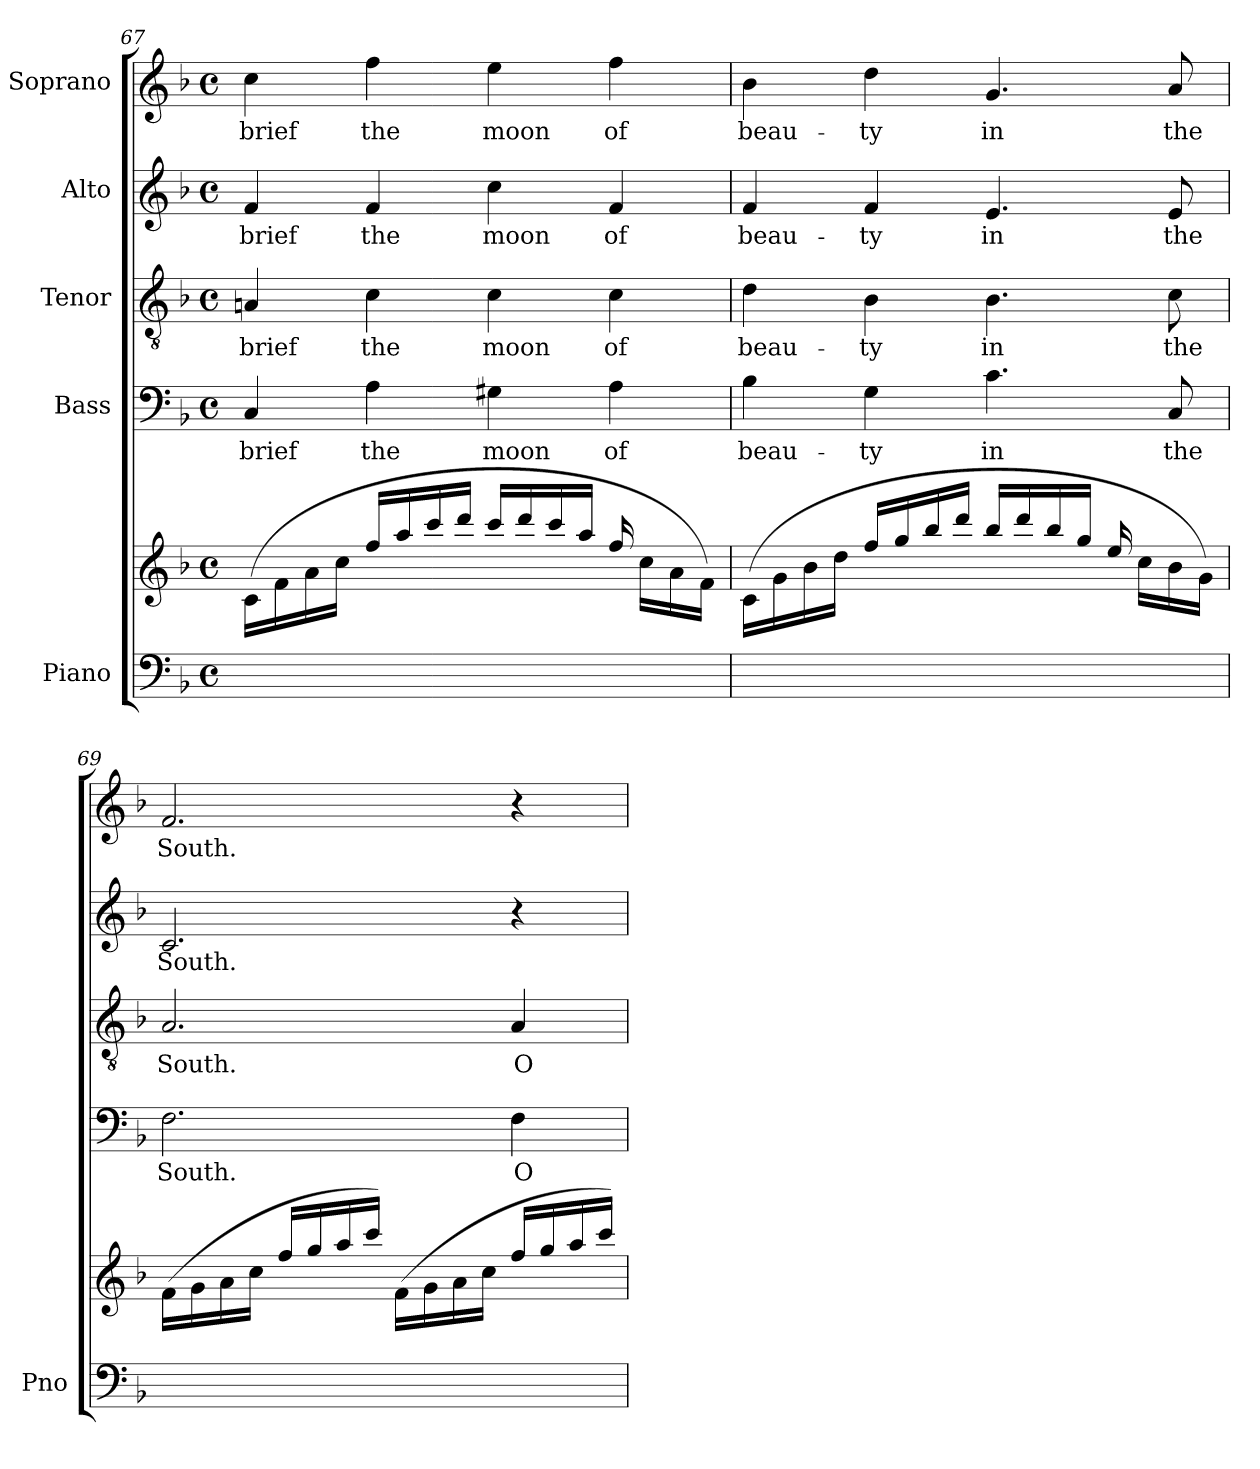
**kern	**kern	**kern	**text	**kern	**text	**kern	**text	**kern	**text
*part5	*part5	*part4	*part4	*part3	*part3	*part2	*part2	*part1	*part1
*staff6	*staff5	*staff4	*staff4	*staff3	*staff3	*staff2	*staff2	*staff1	*staff1
*I"Piano	*	*I"Bass	*	*I"Tenor	*	*I"Alto	*	*I"Soprano	*
*I'Pno	*	*	*	*	*	*	*	*	*
*clefF4	*clefG2	*clefF4	*	*clefGv2	*	*clefG2	*	*clefG2	*
*k[b-]	*k[b-]	*k[b-]	*	*k[b-]	*	*k[b-]	*	*k[b-]	*
*M4/4	*M4/4	*M4/4	*	*M4/4	*	*M4/4	*	*M4/4	*
*met(c)	*met(c)	*met(c)	*	*met(c)	*	*met(c)	*	*met(c)	*
=67	=67	=67	=67	=67	=67	=67	=67	=67	=67
!	!	!	!LO:LY:b	!	!LO:LY:b	!	!LO:LY:b	!	!LO:LY:b
1ryy	(>16c\LL	4C/	brief	4An/	brief	4f/	brief	4cc\	brief
.	16f\	.	.	.	.	.	.	.	.
.	16a\	.	.	.	.	.	.	.	.
.	16cc\JJ	.	.	.	.	.	.	.	.
!	!	!	!LO:LY:b	!	!LO:LY:b	!	!LO:LY:b	!	!LO:LY:b
.	16ff/LL	4A\	the	4c\	the	4f/	the	4ff\	the
.	16aa/	.	.	.	.	.	.	.	.
.	16ccc/	.	.	.	.	.	.	.	.
.	16ddd/JJ	.	.	.	.	.	.	.	.
!	!	!	!LO:LY:b	!	!LO:LY:b	!	!LO:LY:b	!	!LO:LY:b
.	16ccc/LL	4G#X\	moon	4c\	moon	4cc\	moon	4ee\	moon
.	16ddd/	.	.	.	.	.	.	.	.
.	16ccc/	.	.	.	.	.	.	.	.
.	16aa/JJ	.	.	.	.	.	.	.	.
!	!	!	!LO:LY:b	!	!LO:LY:b	!	!LO:LY:b	!	!LO:LY:b
.	16ff/	4A\	of	4c\	of	4f/	of	4ff\	of
.	16cc\LL	.	.	.	.	.	.	.	.
.	16a\	.	.	.	.	.	.	.	.
.	16f\JJ)	.	.	.	.	.	.	.	.
=68	=68	=68	=68	=68	=68	=68	=68	=68	=68
!	!	!	!LO:LY:b	!	!LO:LY:b	!	!LO:LY:b	!	!LO:LY:b
1ryy	(>16c\LL	4B-\	beau-	4d\	beau-	4f/	beau-	4b-\	beau-
.	16g\	.	.	.	.	.	.	.	.
.	16b-\	.	.	.	.	.	.	.	.
.	16dd\JJ	.	.	.	.	.	.	.	.
!	!	!	!LO:LY:b	!	!LO:LY:b	!	!LO:LY:b	!	!LO:LY:b
.	16ff/LL	4G\	-ty	4B-\	-ty	4f/	-ty	4dd\	-ty
.	16gg/	.	.	.	.	.	.	.	.
.	16bb-/	.	.	.	.	.	.	.	.
.	16ddd/JJ	.	.	.	.	.	.	.	.
!	!	!	!LO:LY:b	!	!LO:LY:b	!	!LO:LY:b	!	!LO:LY:b
.	16bb-/LL	4.c\	in	4.B-\	in	4.e/	in	4.g/	in
.	16ddd/	.	.	.	.	.	.	.	.
.	16bb-/	.	.	.	.	.	.	.	.
.	16gg/JJ	.	.	.	.	.	.	.	.
.	16ee/	.	.	.	.	.	.	.	.
.	16cc\LL	.	.	.	.	.	.	.	.
!	!	!	!LO:LY:b	!	!LO:LY:b	!	!LO:LY:b	!	!LO:LY:b
.	16b-\	8C/	the	8c\	the	8e/	the	8a/	the
.	16g\JJ)	.	.	.	.	.	.	.	.
!!LO:PB:g=z
=69	=69	=69	=69	=69	=69	=69	=69	=69	=69
!	!	!	!LO:LY:b	!	!LO:LY:b	!	!LO:LY:b	!	!LO:LY:b
1ryy	(>16f\LL	2.F\	South.	2.A/	South.	2.c/	South.	2.f/	South.
.	16g\	.	.	.	.	.	.	.	.
.	16a\	.	.	.	.	.	.	.	.
.	16cc\JJ	.	.	.	.	.	.	.	.
.	16ff/LL	.	.	.	.	.	.	.	.
.	16gg/	.	.	.	.	.	.	.	.
.	16aa/	.	.	.	.	.	.	.	.
.	16ccc/JJ)	.	.	.	.	.	.	.	.
.	(>16f\LL	.	.	.	.	.	.	.	.
.	16g\	.	.	.	.	.	.	.	.
.	16a\	.	.	.	.	.	.	.	.
.	16cc\JJ	.	.	.	.	.	.	.	.
!	!	!	!LO:LY:b	!	!LO:LY:b	!	!	!	!
.	16ff/LL	4F\	O	4A/	O	4r	.	4r	.
.	16gg/	.	.	.	.	.	.	.	.
.	16aa/	.	.	.	.	.	.	.	.
.	16ccc/JJ)	.	.	.	.	.	.	.	.
=	=	=	=	=	=	=	=	=	=
*-	*-	*-	*-	*-	*-	*-	*-	*-	*-
